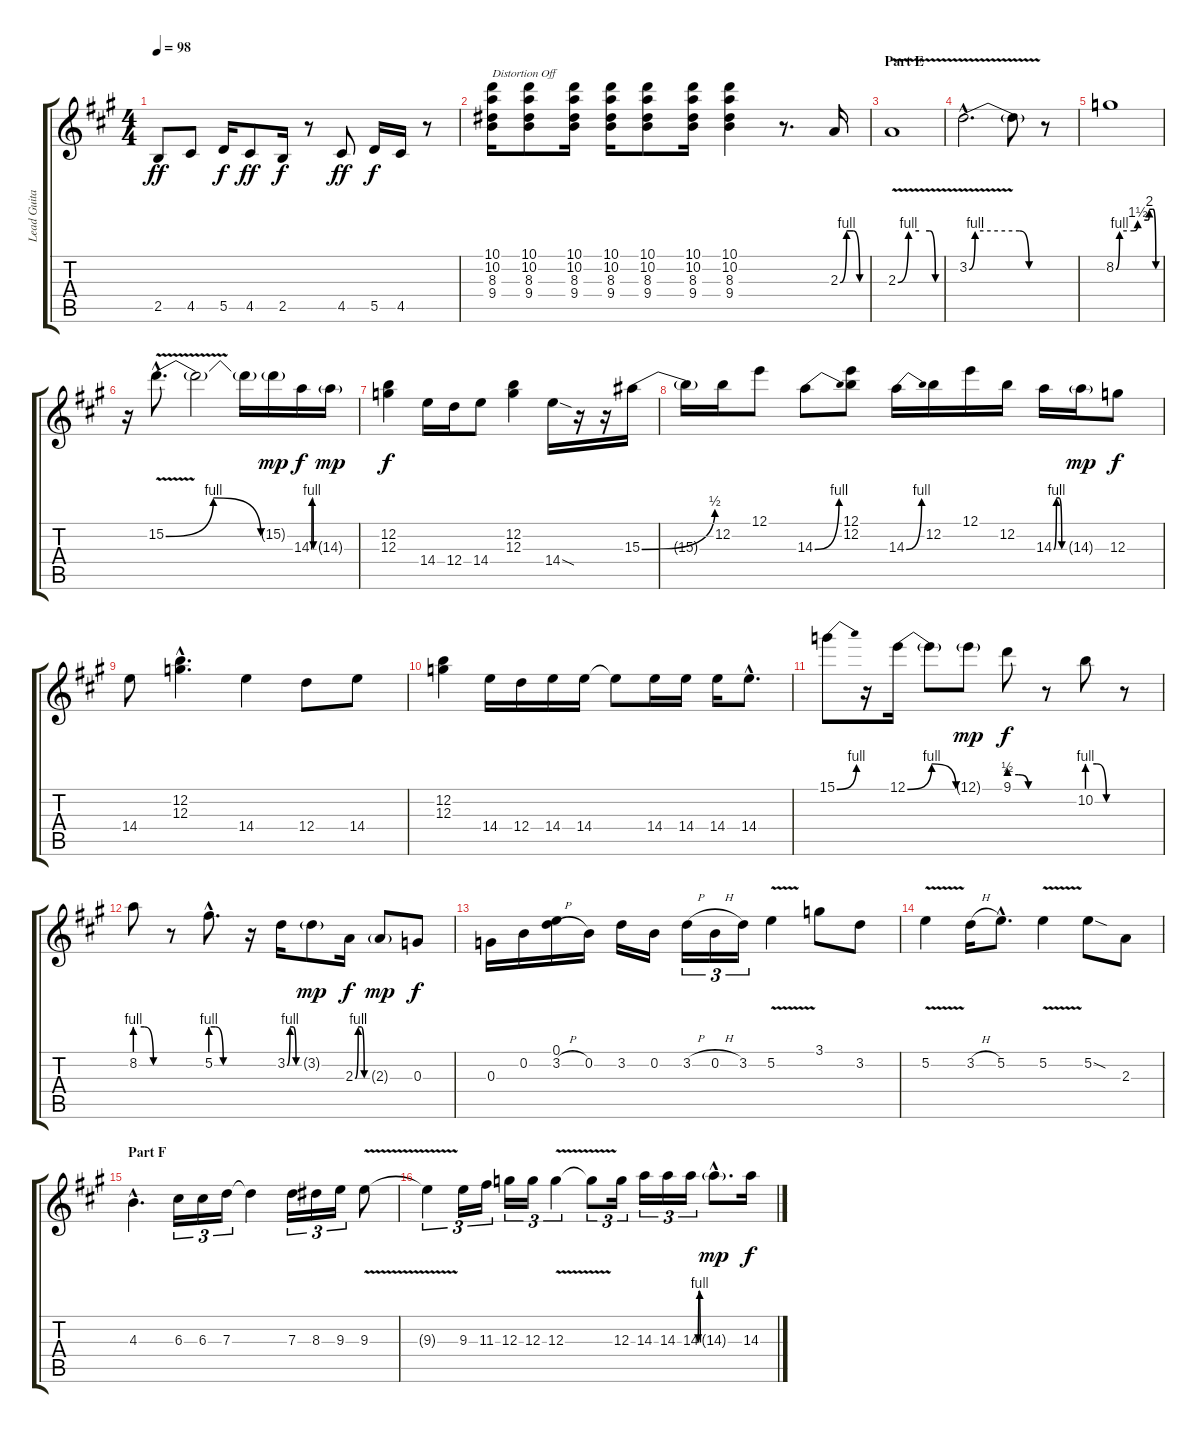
\track ("Lead Guitar" "Lead Guita") {instrument overdrivenguitar}
\staff {score tabs}
\tuning (E4 B3 G3 D3 A2 E2) {hide}
\ts (4 4)
\tempo 98
\clef g2
\ks a
2.5.8{dy ff} 4.5.8 5.5.16{dy f} 4.5.8{dy ff} 2.5.16{dy f} r.8 4.5.8{dy ff} 5.5.16{dy f} 4.5.16 r.8 |
(10.1 10.2 8.3 9.4).16{txt "Distortion Off" instrument overdrivenguitar} (10.1 10.2 8.3 9.4).8 (10.1 10.2 8.3 9.4).16 (10.1 10.2 8.3 9.4).16 (10.1 10.2 8.3 9.4).8 (10.1 10.2 8.3 9.4).16 (10.1 10.2 8.3 9.4).4 r.8{d} 2.3{be (custom 0 0 15 4 30 4 45 0 60 0)}.16 |
\section ("" "Part E")
2.3{be (custom 0 0 15 4 30 4 45 4 53 0 60 0) v}.1 |
3.2{be (custom 0 0 5 4 42 4 50 0 60 0) v hac}.2{d} 3.2{t}.8 r.8 |
8.2{be (custom 0 0 5 4 25 4 30 6 44 6 46 8 51 8 55 0 60 0)}.1 |
r.16 15.2{be (bendrelease 0 0 5 4 50 4 60 0) v hac}.8{d} 15.2{t}.2 15.2{t}.16 15.2{g}.16{dy mp} 14.3{be (custom 0 0 15 4 30 4 45 0 60 0)}.16{dy f} 14.3{g}.16{dy mp} |
(12.2 12.3).4{dy f} 14.4.16 12.4.16 14.4.8 (12.2 12.3).4 14.4{sod}.16 r.16 r.16 15.3{be (bend 0 0 60 2)}.16 |
15.3{t}.16 12.2.16 12.1.8 14.3{be (bend 0 0 60 4)}.8 (12.1 12.2).8 14.3{be (bend 0 0 60 4)}.16 12.2.16 12.1.16 12.2.16 14.3{be (custom 0 0 15 4 30 4 45 0 60 0)}.16 14.3{g}.16{dy mp} 12.3.8{dy f} |
14.4.8 (12.2{hac} 12.3{hac}).4{d} 14.4.4 12.4.8 14.4.8 |
(12.2 12.3).4 14.4.16 12.4.16 14.4.16 14.4.16 14.4{t}.8 14.4.16 14.4.16 14.4.16 14.4{hac}.8{d} |
15.1{be (bend 0 0 60 4)}.8 r.16 12.1{be (bendrelease 0 0 10 4 30 4 60 0)}.16 12.1{t}.8 12.1{g}.8{dy mp} 9.1{be (custom 0 2 20 2 40 0 60 0)}.8{dy f} r.8 10.2{be (custom 0 4 20 4 40 0 60 0)}.8 r.8 |
8.2{be (custom 0 4 20 4 40 0 60 0)}.8 r.8 5.2{be (custom 0 4 10 4 25 0 60 0) hac}.8{d} r.16 3.2{be (custom 0 0 15 4 30 4 45 0 60 0)}.16 3.2{g}.8{dy mp} 2.3{be (custom 0 0 15 4 30 4 45 0 60 0)}.16{dy f} 2.3{g}.8{dy mp} 0.3.8{dy f} |
0.3.16 0.2.16 (0.1 3.2{h}).16 0.2.16 3.2.16 0.2.16 3.2{h}.16{tu (3 2)} 0.2{h}.16{tu (3 2)} 3.2.16{tu (3 2)} 5.2{v}.4 3.1.8 3.2.8 |
5.2{v}.4 3.2{h}.16 5.2{hac}.8{d} 5.2{v}.4 5.2{sod}.8 2.3.8 |
\section ("" "Part F")
4.3{hac}.4{d} 6.3.16{tu (3 2)} 6.3.16{tu (3 2)} 7.3.16{tu (3 2)} 7.3{t}.4 7.3.16{tu (3 2)} 8.3.16{tu (3 2)} 9.3.16{tu (3 2)} 9.3{v}.8 |
9.3{t}.4{tu (3 2)} 9.3.16{tu (3 2)} 11.3.16{tu (3 2)} 12.3.16{tu (3 2)} 12.3.16{tu (3 2)} 12.3{v}.4{tu (3 2)} 12.3{t}.8{tu (3 2)} 12.3.16{tu (3 2)} 14.3.16{tu (3 2)} 14.3.16{tu (3 2)} 14.3{be (custom 0 0 15 4 30 4 45 0 60 0)}.16{tu (3 2)} 14.3{g hac}.8{d dy mp} 14.3.16{dy f}
